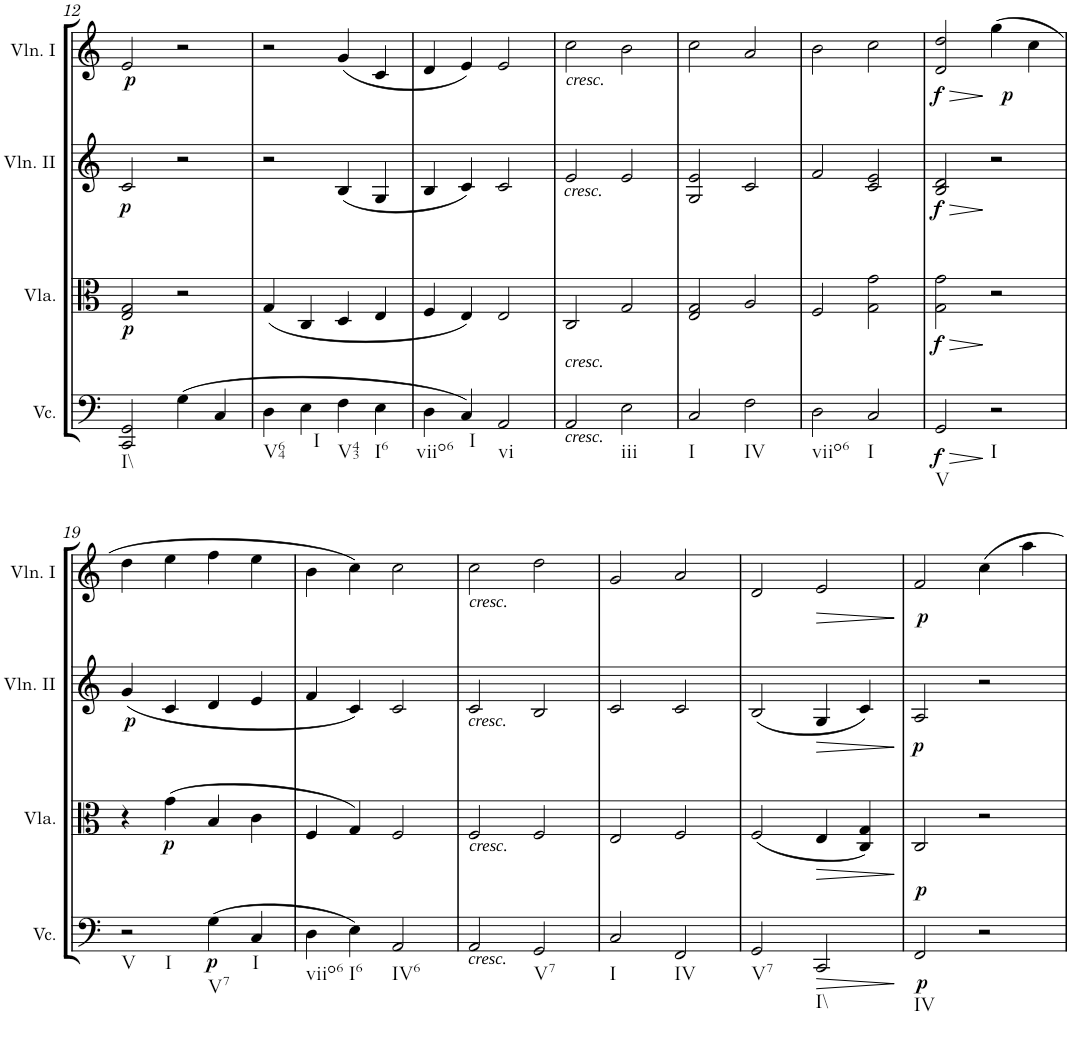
**kern	**dynam	**kern	**dynam	**kern	**dynam	**kern	**dynam
*part4	*part4	*part3	*part3	*part2	*part2	*part1	*part1
*staff4	*staff4	*staff3	*staff3	*staff2	*staff2	*staff1	*staff1
*I"Violoncello	*	*I"Viola	*	*I"Violin II	*	*I"Violin I	*
*I'Vc.	*	*I'Vla.	*	*I'Vln. II	*	*I'Vln. I	*
!!LO:PB:g=z
*clefF4	*	*clefC3	*	*clefG2	*	*clefG2	*
*k[]	*	*k[]	*	*k[]	*	*k[]	*
*M4/4	*	*M4/4	*	*M4/4	*	*M4/4	*
*met(c)	*	*met(c)	*	*met(c)	*	*met(c)	*
=12	=12	=12	=12	=12	=12	=12	=12
!LO:TX:b:t=I\\	!	!	!	!	!	!	!
!	!	!	!LO:DY:b	!	!LO:DY:b	!	!LO:DY:b
2CC/ 2GG/	.	2E/ 2G/	p	2c/	p	2e/	p
(4G\	.	2r	.	2r	.	2r	.
4C/	.	.	.	.	.	.	.
=13	=13	=13	=13	=13	=13	=13	=13
!LO:TX:b:t=V64	!	!	!	!	!	!	!
4D\	.	(4G/	.	2r	.	2r	.
!LO:TX:b:t=I	!	!	!	!	!	!	!
4E\	.	4C/	.	.	.	.	.
!LO:TX:b:t=V43	!	!	!	!	!	!	!
4F\	.	4D/	.	(4B/	.	(4g/	.
!LO:TX:b:t=I6	!	!	!	!	!	!	!
4E\	.	4E/	.	4G/	.	4c/	.
=14	=14	=14	=14	=14	=14	=14	=14
!LO:TX:b:t=viio6	!	!	!	!	!	!	!
4D\	.	4F/	.	4B/	.	4d/	.
!LO:TX:b:t=I	!	!	!	!	!	!	!
4C/)	.	4E/)	.	4c/)	.	4e/)	.
!LO:TX:b:t=vi	!	!	!	!	!	!	!
2AA/	.	2E/	.	2c/	.	2e/	.
=15	=15	=15	=15	=15	=15	=15	=15
!	!	!	!	!	!	!LO:TX:b:i:t=cresc.	!
!	!	!	!	!LO:TX:b:i:t=cresc.	!	!	!
!LO:TX:a:i:t=cresc.	!	!	!	!	!	!	!
!LO:TX:b:i:t=cresc.	!	!	!	!	!	!	!
2AA/	.	2C/	.	2e/	.	2cc\	.
!LO:TX:b:t=iii	!	!	!	!	!	!	!
2E\	.	2G/	.	2e/	.	2b\	.
=16	=16	=16	=16	=16	=16	=16	=16
!LO:TX:b:t=I	!	!	!	!	!	!	!
2C/	.	2E/ 2G/	.	2G/ 2e/	.	2cc\	.
!LO:TX:b:t=IV	!	!	!	!	!	!	!
2F\	.	2A/	.	2c/	.	2a/	.
=17	=17	=17	=17	=17	=17	=17	=17
!LO:TX:b:t=viio6	!	!	!	!	!	!	!
2D\	.	2F/	.	2f/	.	2b\	.
!LO:TX:b:t=I	!	!	!	!	!	!	!
2C/	.	2G\ 2g\	.	2c/ 2e/	.	2cc\	.
=18	=18	=18	=18	=18	=18	=18	=18
!LO:TX:b:t=V	!	!	!	!	!	!	!
!	!LO:HP:b	!	!LO:HP:b	!	!LO:HP:b	!	!LO:HP:b
!	!LO:DY:n=1:b	!	!LO:DY:n=1:b	!	!LO:DY:n=1:b	!	!LO:DY:n=1:b
2GG/	> f	2G\ 2g\	> f	2B/ 2d/	> f	2d/ 2dd/	> f
!LO:TX:b:t=I	!	!	!	!	!	!	!
!	!	!	!	!	!	!	!LO:DY:n=2:b
2r	]	2r	]	2r	]	(4gg\	] p
.	.	.	.	.	.	4cc\	.
!!LO:LB:g=z
=19	=19	=19	=19	=19	=19	=19	=19
!LO:TX:b:t=V	!	!	!	!	!	!	!
!LO:TX:b:t=I	!	!	!	!	!	!	!
!	!	!	!	!	!LO:DY:b	!	!
2r	.	4r	.	(4g/	p	4dd\	.
!	!	!	!LO:DY:b	!	!	!	!
.	.	(4g\	p	4c/	.	4ee\	.
!LO:TX:b:t=V7	!	!	!	!	!	!	!
!	!LO:DY:b	!	!	!	!	!	!
(4G\	p	4B/	.	4d/	.	4ff\	.
!LO:TX:b:t=I	!	!	!	!	!	!	!
4C/	.	4c\	.	4e/	.	4ee\	.
=20	=20	=20	=20	=20	=20	=20	=20
!LO:TX:b:t=viio6	!	!	!	!	!	!	!
4D\	.	4F/	.	4f/	.	4b\	.
!LO:TX:b:t=I6	!	!	!	!	!	!	!
4E\)	.	4G/)	.	4c/)	.	4cc\)	.
!LO:TX:b:t=IV6	!	!	!	!	!	!	!
2AA/	.	2F/	.	2c/	.	2cc\	.
=21	=21	=21	=21	=21	=21	=21	=21
!	!	!	!	!	!	!LO:TX:b:i:t=cresc.	!
!	!	!	!	!LO:TX:b:i:t=cresc.	!	!	!
!	!	!LO:TX:b:i:t=cresc.	!	!	!	!	!
!LO:TX:b:i:t=cresc.	!	!	!	!	!	!	!
2AA/	.	2F/	.	2c/	.	2cc\	.
!LO:TX:b:t=V7	!	!	!	!	!	!	!
2GG/	.	2F/	.	2B/	.	2dd\	.
=22	=22	=22	=22	=22	=22	=22	=22
!LO:TX:b:t=I	!	!	!	!	!	!	!
2C/	.	2E/	.	2c/	.	2g/	.
!LO:TX:b:t=IV	!	!	!	!	!	!	!
2FF/	.	2F/	.	2c/	.	2a/	.
=23	=23	=23	=23	=23	=23	=23	=23
!LO:TX:b:t=V7	!	!	!	!	!	!	!
2GG/	.	(2F/	.	(2B/	.	2d/	.
!LO:TX:b:t=I\\	!	!	!	!	!	!	!
!	!LO:HP:b	!	!LO:HP:b	!	!LO:HP:b	!	!LO:HP:b
2CC/	>	4E/	>	4G/	>	2e/	>
.	.	4C/ 4G/)	.	4c/)	.	.	.
.	]	.	]	.	]	.	]
=24	=24	=24	=24	=24	=24	=24	=24
!LO:TX:b:t=IV	!	!	!	!	!	!	!
!	!LO:DY:b	!	!	!	!	!	!
!	!LO:DY:n=1:a	!	!	!	!LO:DY:b	!	!LO:DY:b
2FF/	p p	2C/	.	2A/	p	2f/	p
2r	.	2r	.	2r	.	4cc\	.
.	.	.	.	.	.	4aa\	.
=	=	=	=	=	=	=	=
*-	*-	*-	*-	*-	*-	*-	*-
